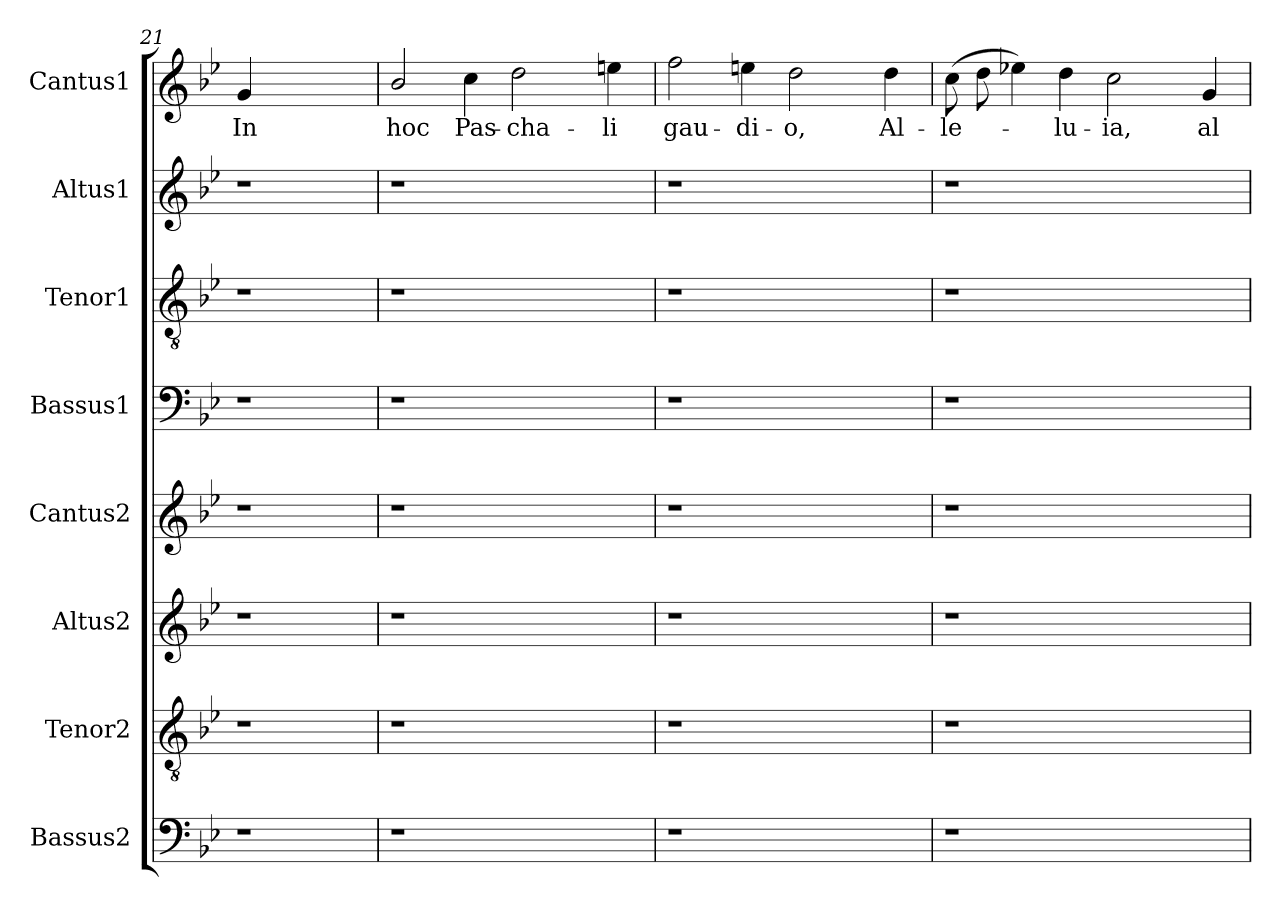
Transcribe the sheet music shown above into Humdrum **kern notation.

**kern	**kern	**kern	**kern	**kern	**kern	**kern	**kern	**text
*part8	*part7	*part6	*part5	*part4	*part3	*part2	*part1	*part1
*staff8	*staff7	*staff6	*staff5	*staff4	*staff3	*staff2	*staff1	*staff1
*I"Bassus2	*I"Tenor2	*I"Altus2	*I"Cantus2	*I"Bassus1	*I"Tenor1	*I"Altus1	*I"Cantus1	*
*I'B2	*I'T2	*I'A2	*I'C2	*I'B1	*I'T1	*I'A1	*I'C1	*
!!LO:PB:g=z
*clefF4	*clefGv2	*clefG2	*clefG2	*clefF4	*clefGv2	*clefG2	*clefG2	*
*	*ITrd7c12	*	*	*	*ITrd7c12	*	*	*
*k[b-e-]	*k[b-e-]	*k[b-e-]	*k[b-e-]	*k[b-e-]	*k[b-e-]	*k[b-e-]	*k[b-e-]	*
*B-:	*B-:	*B-:	*B-:	*B-:	*B-:	*B-:	*B-:	*
=21	=21	=21	=21	=21	=21	=21	=21	=21
!LO:N:vis=1	!LO:N:vis=1	!LO:N:vis=1	!LO:N:vis=1	!LO:N:vis=1	!LO:N:vis=1	!LO:N:vis=1	!	!LO:LY:b
1r	1r	1r	1r	1r	1r	1r	4g/	In
.	.	.	.	.	.	.	2.ryy	.
=22	=22	=22	=22	=22	=22	=22	=22	=22
!LO:N:vis=1	!LO:N:vis=1	!LO:N:vis=1	!LO:N:vis=1	!LO:N:vis=1	!LO:N:vis=1	!LO:N:vis=1	!	!LO:LY:b
1r	1r	1r	1r	1r	1r	1r	2b-/	hoc
!	!	!	!	!	!	!	!	!LO:LY:b
.	.	.	.	.	.	.	4cc\	Pas-
!	!	!	!	!	!	!	!	!LO:LY:b
.	.	.	.	.	.	.	2dd\	-cha-
2ryy	2ryy	2ryy	2ryy	2ryy	2ryy	2ryy	.	.
!	!	!	!	!	!	!	!	!LO:LY:b
.	.	.	.	.	.	.	4een\	-li
=23	=23	=23	=23	=23	=23	=23	=23	=23
!LO:N:vis=1	!LO:N:vis=1	!LO:N:vis=1	!LO:N:vis=1	!LO:N:vis=1	!LO:N:vis=1	!LO:N:vis=1	!	!LO:LY:b
1r	1r	1r	1r	1r	1r	1r	2ff\	gau-
!	!	!	!	!	!	!	!	!LO:LY:b
.	.	.	.	.	.	.	4een\	-di-
!	!	!	!	!	!	!	!	!LO:LY:b
.	.	.	.	.	.	.	2dd\	-o,
2ryy	2ryy	2ryy	2ryy	2ryy	2ryy	2ryy	.	.
!	!	!	!	!	!	!	!	!LO:LY:b
.	.	.	.	.	.	.	4dd\	Al-
=24	=24	=24	=24	=24	=24	=24	=24	=24
!LO:N:vis=1	!LO:N:vis=1	!LO:N:vis=1	!LO:N:vis=1	!LO:N:vis=1	!LO:N:vis=1	!LO:N:vis=1	!	!LO:LY:b
1r	1r	1r	1r	1r	1r	1r	(>8cc\	-le-
.	.	.	.	.	.	.	8dd\	.
.	.	.	.	.	.	.	4ee-X\)	.
!	!	!	!	!	!	!	!	!LO:LY:b
.	.	.	.	.	.	.	4dd\	-lu-
!	!	!	!	!	!	!	!	!LO:LY:b
.	.	.	.	.	.	.	2cc\	-ia,
2ryy	2ryy	2ryy	2ryy	2ryy	2ryy	2ryy	.	.
!	!	!	!	!	!	!	!	!LO:LY:b
.	.	.	.	.	.	.	4g/	al-
=	=	=	=	=	=	=	=	=
*-	*-	*-	*-	*-	*-	*-	*-	*-
